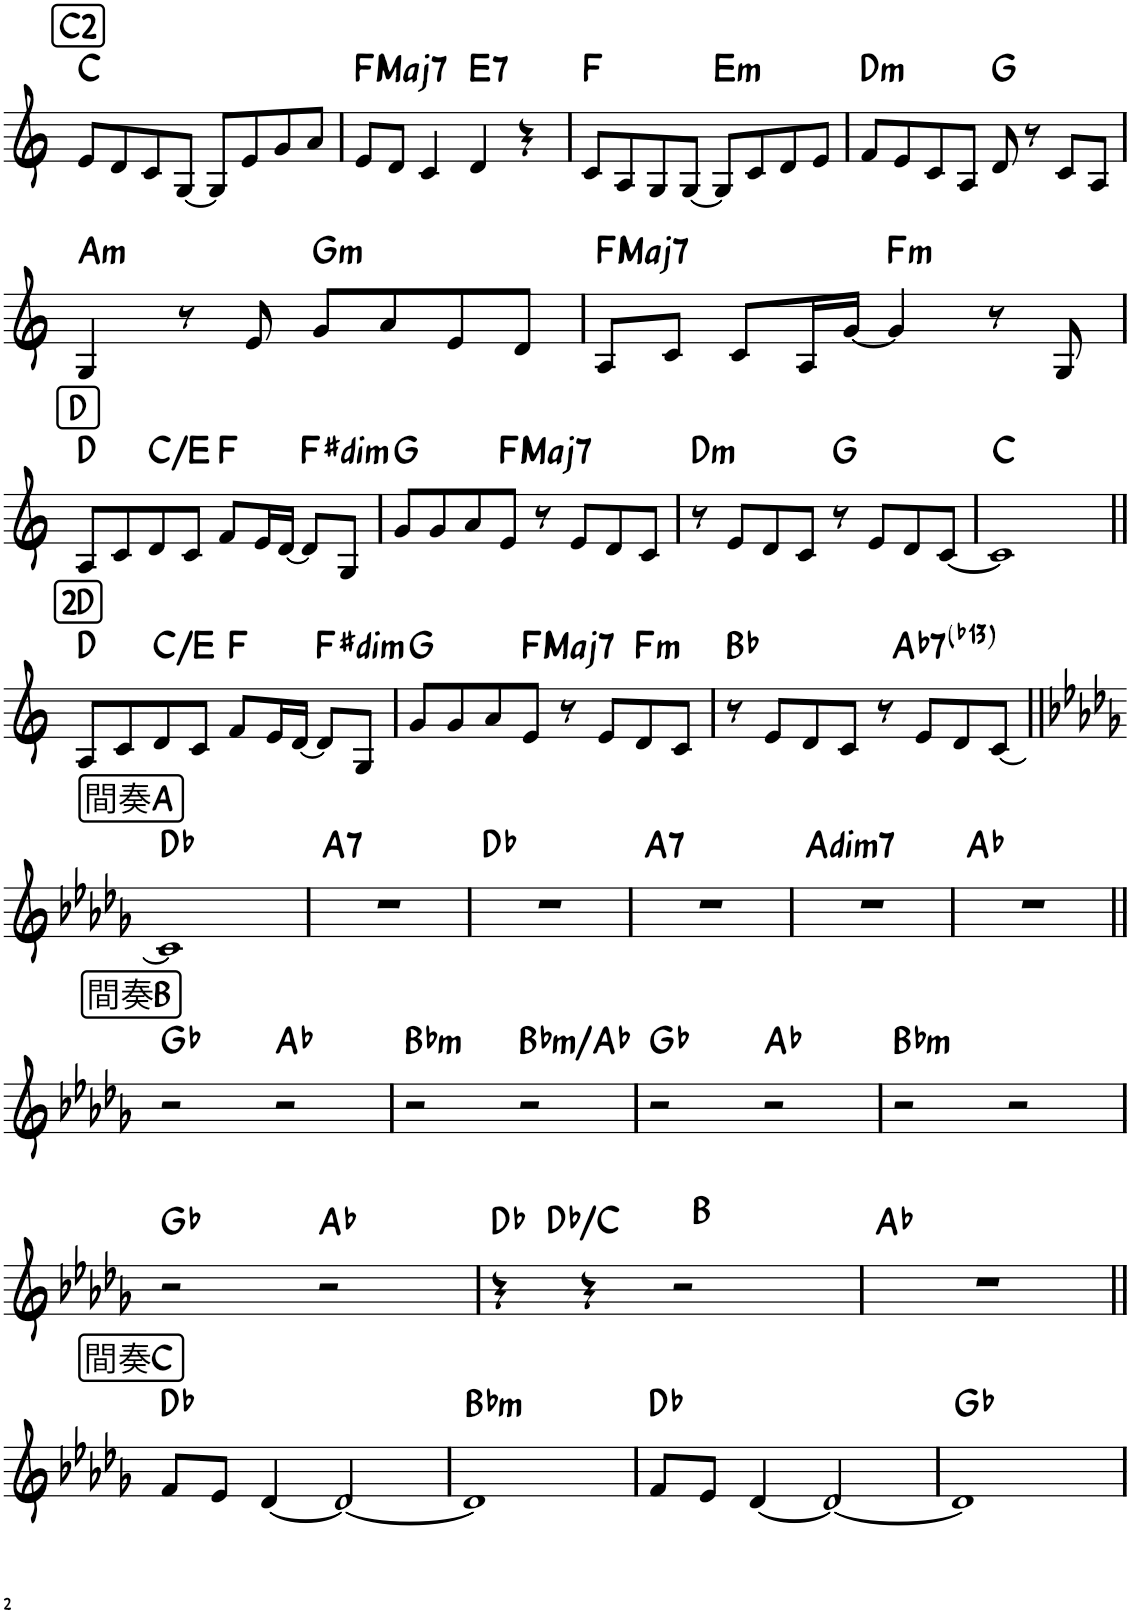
**kern	**harte
*part1	*part1
*staff1	*
*I"Piano	*
*I'Pno.	*
!!LO:PB:g=z
*clefG2	*
*k[]	*
*M4/4	*
!!LO:REH:place=s1:a:B:rj:fs=14:t=C2
=33	=33
8e/L	C:maj
8d/	.
8c/	.
[8G/J	.
8G/L]	.
8e/	.
8g/	.
8a/J	.
=34	=34
!	!LO:H:kt=Maj7
8e/L	F:maj7
8d/J	.
4c/	.
!	!LO:H:kt=7
4d/	E:7
4r	.
=35	=35
8c/L	F:maj
8A/	.
8G/	.
[8G/J	.
!	!LO:H:kt=m
8G/L]	E:min
8c/	.
8d/	.
8e/J	.
=36	=36
!	!LO:H:kt=m
8f/L	D:min
8e/	.
8c/	.
8A/J	.
8d/	G:maj
8r	.
8c/L	.
8A/J	.
!!LO:LB:g=z
=37	=37
!	!LO:H:kt=m
4G/	A:min
8r	.
8e/	.
!	!LO:H:kt=m
8g/L	G:min
8a/	.
8e/	.
8d/J	.
=38	=38
!	!LO:H:kt=Maj7
8A/L	F:maj7
8c/J	.
8c/L	.
16A/L	.
[16g/JJ	.
!	!LO:H:kt=m
4g/]	F:min
8r	.
8G/	.
!!LO:LB:g=z
!!LO:REH:place=s1:a:B:rj:fs=14:t=D
=39	=39
8A/L	D:maj
8c/	.
8d/	C:maj/3
8c/J	.
8f/L	F:maj
16e/L	.
[16d/JJ	.
!	!LO:H:kt=dim
8d/L]	F#:dim
8G/J	.
=40	=40
8g/L	G:maj
8g/	.
8a/	.
!	!LO:H:kt=Maj7
8e/J	F:maj7
8r	.
8e/L	.
8d/	.
8c/J	.
=41	=41
!	!LO:H:kt=m
8r	D:min
8e/L	.
8d/	.
8c/J	.
8r	G:maj
8e/L	.
8d/	.
[8c/J	.
=42	=42
1c]	C:maj
!!LO:LB:g=z
!!LO:REH:place=s1:a:B:rj:fs=14:t=2D
=43||	=43||
8A/L	D:maj
8c/	.
8d/	C:maj/3
8c/J	.
8f/L	F:maj
16e/L	.
[16d/JJ	.
!	!LO:H:kt=dim
8d/L]	F#:dim
8G/J	.
=44	=44
8g/L	G:maj
8g/	.
8a/	.
!	!LO:H:kt=Maj7
8e/J	F:maj7
8r	.
8e/L	.
!	!LO:H:kt=m
8d/	F:min
8c/J	.
=45	=45
8r	Bb:maj
8e/L	.
8d/	.
8c/J	.
!	!LO:H:kt=7
8r	Ab:7(b13)
8e/L	.
8d/	.
[8c/J	.
!!LO:LB:g=z
!!LO:REH:place=s1:a:B:rj:fs=14:t=間奏A
=46||	=46||
*k[b-e-a-d-g-]	*
1c]	Db:maj
=47	=47
!	!LO:H:kt=7
1r	A:7
=48	=48
1r	Db:maj
=49	=49
!	!LO:H:kt=7
1r	A:7
=50	=50
!	!LO:H:kt=dim7
1r	A:dim7
=51	=51
1r	Ab:maj
!!LO:LB:g=z
!!LO:REH:place=s1:a:B:rj:fs=14:t=間奏B
=52||	=52||
2r	Gb:maj
2r	Ab:maj
=53	=53
!	!LO:H:kt=m
2r	Bb:min
!	!LO:H:kt=m
2r	Bb:min/b7
=54	=54
2r	Gb:maj
2r	Ab:maj
=55	=55
!	!LO:H:kt=m
2r	Bb:min
2r	.
!!LO:LB:g=z
=56	=56
2r	Gb:maj
2r	Ab:maj
=57	=57
*^	*
4r	4.ryy	Db:maj
4r	.	Db:maj/7
.	2ryy	B:maj
2r	.	.
.	8ryy	.
*v	*v	*
=58	=58
1r	Ab:maj
!!LO:LB:g=z
!!LO:REH:place=s1:a:B:rj:fs=14:t=間奏C
=59||	=59||
8f/L	Db:maj
8e-/J	.
[4d-/	.
2d-/_	.
=60	=60
!	!LO:H:kt=m
1d-]	Bb:min
=61	=61
8f/L	Db:maj
8e-/J	.
[4d-/	.
2d-/_	.
=62	=62
1d-]	Gb:maj
=	=
*-	*-
